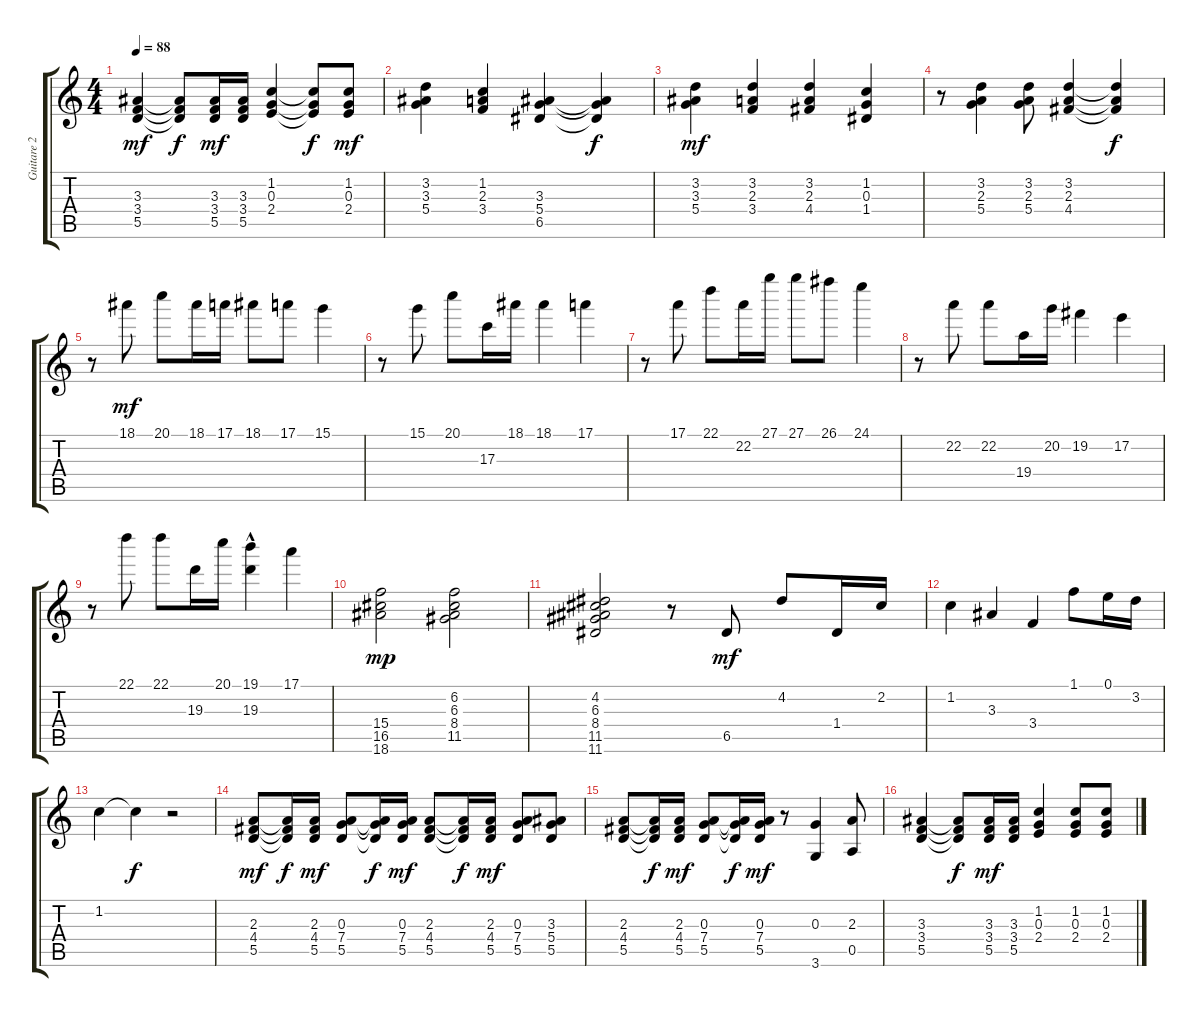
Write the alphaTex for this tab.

\track ("Guitare 2" "Guitare 2") {instrument acousticguitarnylon}
\staff {score tabs}
\tuning (E4 B3 G3 D3 A2 E2) {hide}
\ts (4 4)
\tempo 88
\clef g2
\ks c
(3.3 3.4 5.5).4{dy mf} (3.3{t} 3.4{t} 5.5{t}).8{dy f} (3.3 3.4 5.5).16{dy mf} (3.3 3.4 5.5).16 (1.2 0.3 2.4).4 (1.2{t} 0.3{t} 2.4{t}).8{dy f} (1.2 0.3 2.4).8{dy mf} |
(3.2 3.3 5.4).4 (1.2 2.3 3.4).4 (3.3 5.4 6.5).4 (3.3{t} 5.4{t} 6.5{t}).4{dy f} |
(3.2 3.3 5.4).4{dy mf} (3.2 2.3 3.4).4 (3.2 2.3 4.4).4 (1.2 0.3 1.4).4 |
r.8 (3.2 2.3 5.4).4 (3.2 2.3 5.4).8 (3.2 2.3 4.4).4 (3.2{t} 2.3{t} 4.4{t}).4{dy f} |
r.8 18.1.8{dy mf} 20.1.8 18.1.16 17.1.16 18.1.8 17.1.8 15.1.4 |
r.8 15.1.8 20.1.8 17.3.16 18.1.16 18.1.4 17.1.4 |
r.8 17.1.8 22.1.8 22.2.16 27.1.16 27.1.8 26.1.8 24.1.4 |
r.8 22.2.8 22.2.8 19.4.16 20.2.16 19.2.4 17.2.4 |
r.8 22.1.8 22.1.8 19.3.16 20.1.16 (19.1{hac} 19.3{hac}).4 17.1.4 |
(15.4 16.5 18.6).2{dy mp} (6.2 6.3 8.4 11.5).2 |
(4.2 6.3 8.4 11.5 11.6).2 r.8 6.5.8{dy mf} 4.2.8 1.4.16 2.2.16 |
1.2.4 3.3.4 3.4.4 1.1.8 0.1.16 3.2.16 |
1.2.4 1.2{t}.4{dy f} r.2 |
(2.3 4.4 5.5).8{dy mf} (2.3{t} 4.4{t} 5.5{t}).16{dy f} (2.3 4.4 5.5).16{dy mf} (0.3 7.4 5.5).8 (0.3{t} 7.4{t} 5.5{t}).16{dy f} (0.3 7.4 5.5).16{dy mf} (2.3 4.4 5.5).8 (2.3{t} 4.4{t} 5.5{t}).16{dy f} (2.3 4.4 5.5).16{dy mf} (0.3 7.4 5.5).8 (3.3 5.4 5.5).8 |
(2.3 4.4 5.5).8 (2.3{t} 4.4{t} 5.5{t}).16{dy f} (2.3 4.4 5.5).16{dy mf} (0.3 7.4 5.5).8 (0.3{t} 7.4{t} 5.5{t}).16{dy f} (0.3 7.4 5.5).16{dy mf} r.8 (0.3 3.6).4 (2.3 0.5).8 |
(3.3 3.4 5.5).4 (3.3{t} 3.4{t} 5.5{t}).8{dy f} (3.3 3.4 5.5).16{dy mf} (3.3 3.4 5.5).16 (1.2 0.3 2.4).4 (1.2 0.3 2.4).8 (1.2 0.3 2.4).8
